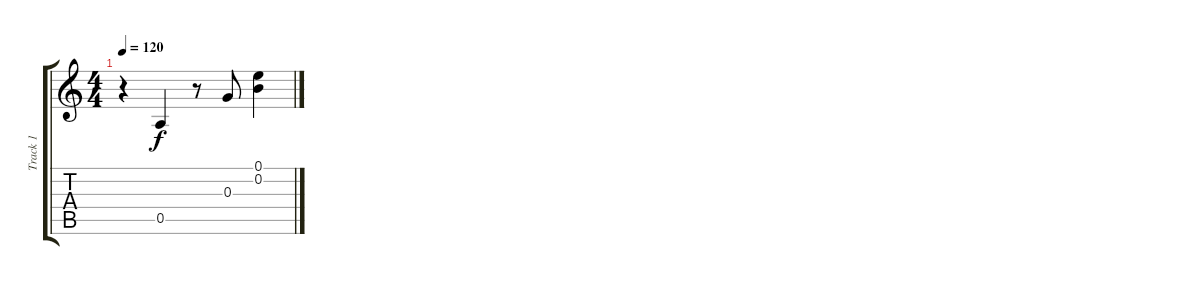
\track ("Track 1" "Track 1") {instrument acousticguitarsteel}
\staff {score tabs}
\tuning (E4 B3 G3 D3 A2 E2) {hide}
\ts (4 4)
\tempo 120
\clef g2
\ks c
r.4{dy f instrument acousticguitarsteel} 0.5.4 r.8 0.3.8 (0.1 0.2).4
